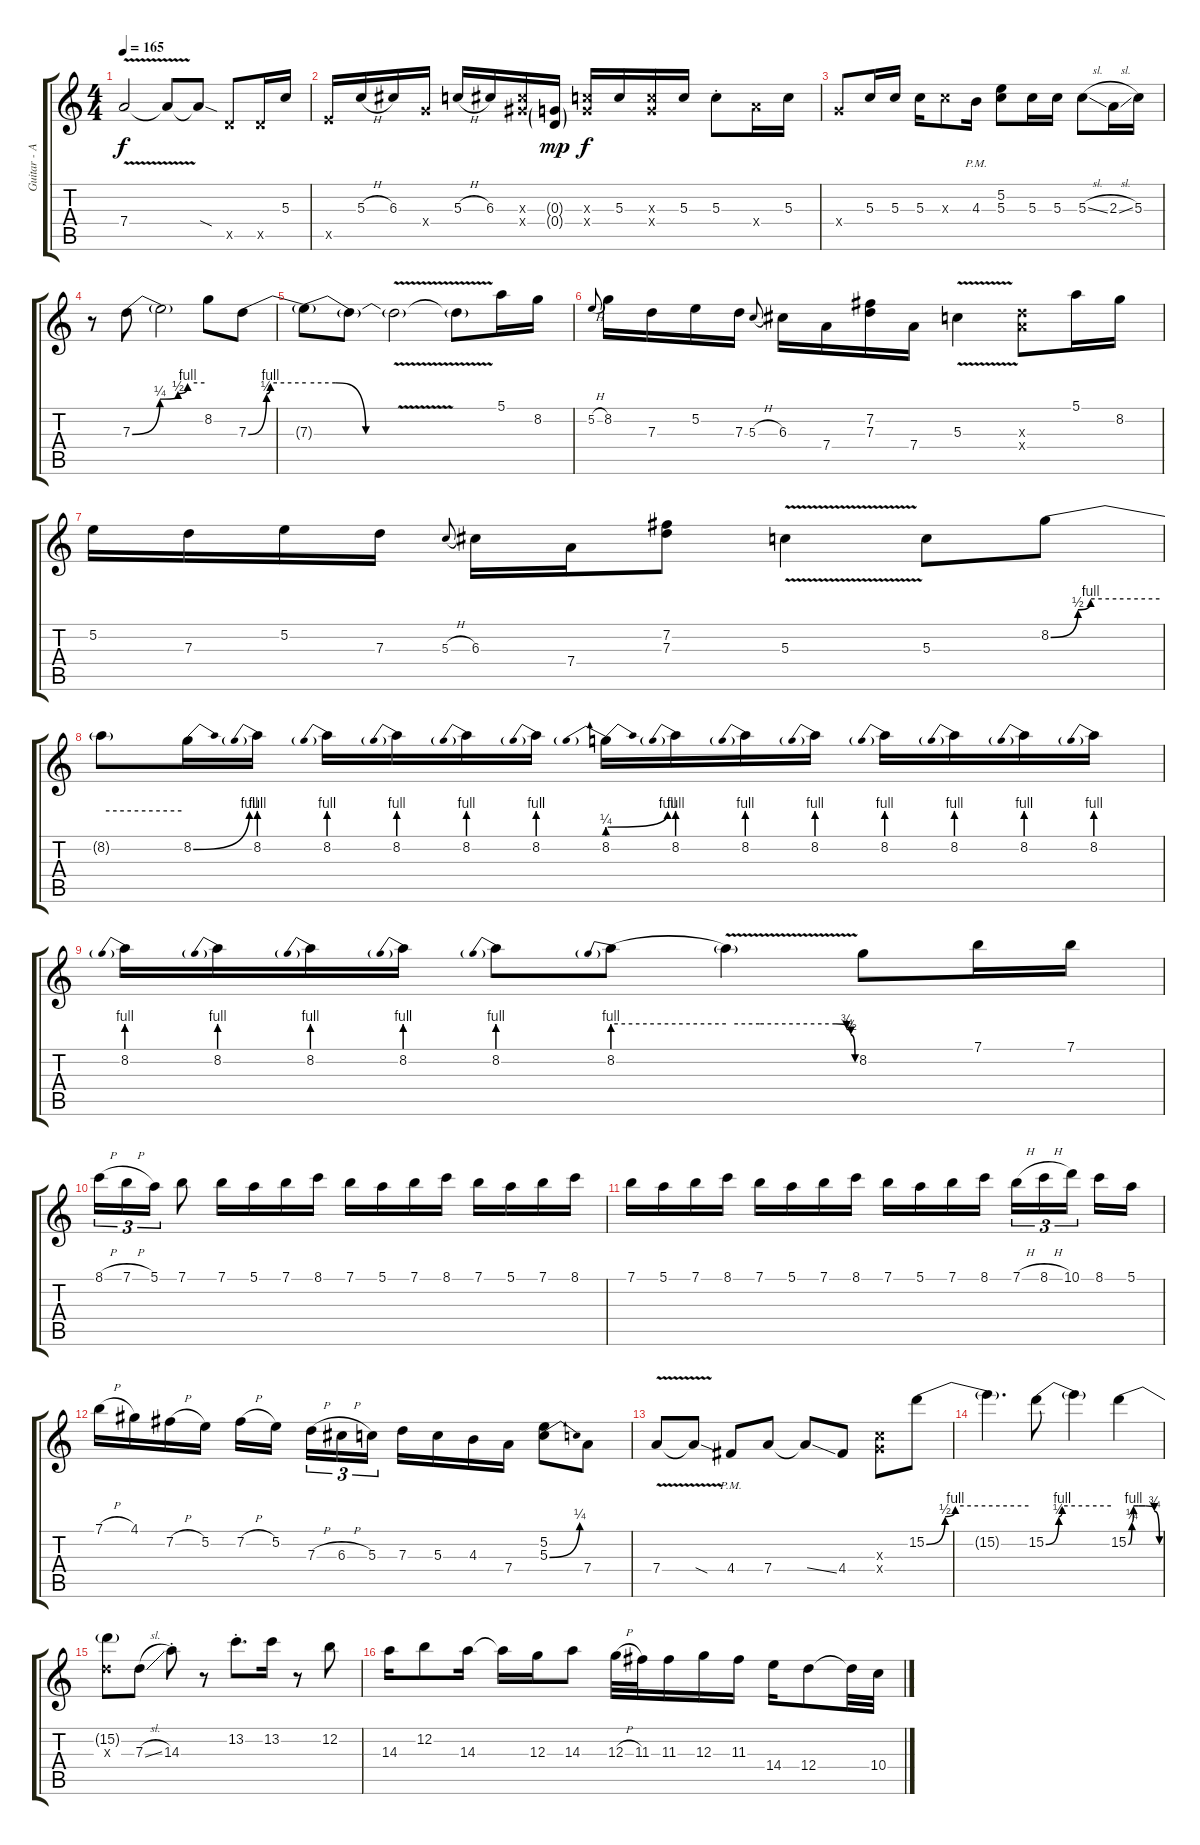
\track ("Guitar - Angus" "Guitar - A") {instrument distortionguitar}
\staff {score tabs}
\tuning (E4 B3 G3 D3 A2 E2) {hide}
\ts (4 4)
\tempo 165
\clef g2
\ks c
7.4{v}.2{dy f} 7.4{t}.8 7.4{sod t}.8 5.5{x}.8 5.5{x}.16 5.3.16 |
7.5{x}.16 5.3{h}.16 6.3.16 5.4{x}.16 5.3{h}.16 6.3.16 (6.3{x} 6.4{x}).16 (0.3{g} 0.4{g}).16{dy mp} (5.3{x} 5.4{x}).16{dy f} 5.3.16 (5.3{x} 5.4{x}).16 5.3.16 5.3{st}.8 7.4{x}.16 5.3.16 |
5.4{x}.8 5.3.16 5.3.16 5.3.16 5.3{x}.8 4.3{pm}.16 (5.2 5.3).8 5.3.16 5.3.16 5.3{sl}.8 2.3{sl}.16 5.3.16 |
r.8 7.3{be (custom 0 0 23 1 38 2 46 4 60 4)}.8 7.3{t}.2 8.2.8 7.3{be (custom 0 0 19 2 23 4 60 4)}.8 |
7.3{be (custom 0 4 20 4 40 0 60 0) t}.8 7.3{t}.8 7.3{v t}.2 7.3{t}.8 5.1.16 8.2.16 |
5.2{h}.8{gr onbeat} 8.2.16 7.3.16 5.2.16 7.3.16 5.3{h}.8{gr onbeat} 6.3.16 7.4.16 (7.2 7.3).16 7.4.16 5.3{v}.4 (7.3{x} 7.4{x}).8 5.1.16 8.2.16 |
5.2.16 7.3.16 5.2.16 7.3.16 5.3{h}.8{gr onbeat} 6.3.16 7.4.16 (7.2 7.3).8 5.3{v}.4 5.3.8 8.2{be (custom 0 0 15 2 22 4 60 4)}.8 |
8.2{be (hold 0 4 60 4) t}.8 8.2{be (bend 0 0 60 4)}.16 8.2{be (prebend 0 4 60 4)}.16 8.2{be (prebend 0 4 60 4)}.16 8.2{be (prebend 0 4 60 4)}.16 8.2{be (prebend 0 4 60 4)}.16 8.2{be (prebend 0 4 60 4)}.16 8.2{be (prebendbend 0 1 60 4)}.16 8.2{be (prebend 0 4 60 4)}.16 8.2{be (prebend 0 4 60 4)}.16 8.2{be (prebend 0 4 60 4)}.16 8.2{be (prebend 0 4 60 4)}.16 8.2{be (prebend 0 4 60 4)}.16 8.2{be (prebend 0 4 60 4)}.16 8.2{be (prebend 0 4 60 4)}.16 |
8.2{be (prebend 0 4 60 4)}.16 8.2{be (prebend 0 4 60 4)}.16 8.2{be (prebend 0 4 60 4)}.16 8.2{be (prebend 0 4 60 4)}.16 8.2{be (prebend 0 4 60 4)}.8 8.2{be (prebend 0 4 60 4)}.8 8.2{be (custom 0 4 15 4 51 4 56 3 58 2 60 0) v t}.4 8.2.8 7.1.16 7.1.16 |
8.1{h}.16{tu (3 2)} 7.1{h}.16{tu (3 2)} 5.1.16{tu (3 2)} 7.1.8 7.1.16 5.1.16 7.1.16 8.1.16 7.1.16 5.1.16 7.1.16 8.1.16 7.1.16 5.1.16 7.1.16 8.1.16 |
7.1.16 5.1.16 7.1.16 8.1.16 7.1.16 5.1.16 7.1.16 8.1.16 7.1.16 5.1.16 7.1.16 8.1.16 7.1{h}.16{tu (3 2)} 8.1{h}.16{tu (3 2)} 10.1.16{tu (3 2) beam splitsecondary} 8.1.16 5.1.16 |
7.1{h}.16 4.1.16 7.2{h}.16 5.2.16 7.2{h}.16 5.2.16{beam splitsecondary} 7.3{h}.16{tu (3 2)} 6.3{h}.16{tu (3 2)} 5.3.16{tu (3 2)} 7.3.16 5.3.16 4.3.16 7.4.16 (5.2 5.3{be (bend 0 0 60 1)}).8 7.4.8 |
7.4{v}.8 7.4{sod t}.8 4.4{pm}.8 7.4.8 7.4{ss t}.8 4.4.8 (5.3{x} 5.4{x}).8 15.2{be (custom 0 0 11 2 17 4 60 4)}.8 |
15.2{t}.4{d} 15.2{be (custom 0 0 12 2 15 4 60 4)}.8 15.2{t}.4 15.2{be (custom 0 0 7 1 10 4 20 4 33 4 50 3 60 0)}.4 |
(15.2{t} 7.3{x}).8 7.3{sl}.8 14.3{st}.8 r.8 13.2{st}.8{d} 13.2.16 r.8 12.2.8 |
14.3.16 12.2.8 14.3.16 14.3{t}.16 12.3.16 14.3.8 12.3{h}.32 11.3.32 11.3.16 12.3.16 11.3.16 14.4.16 12.4.8 12.4{t}.32 10.4.32
